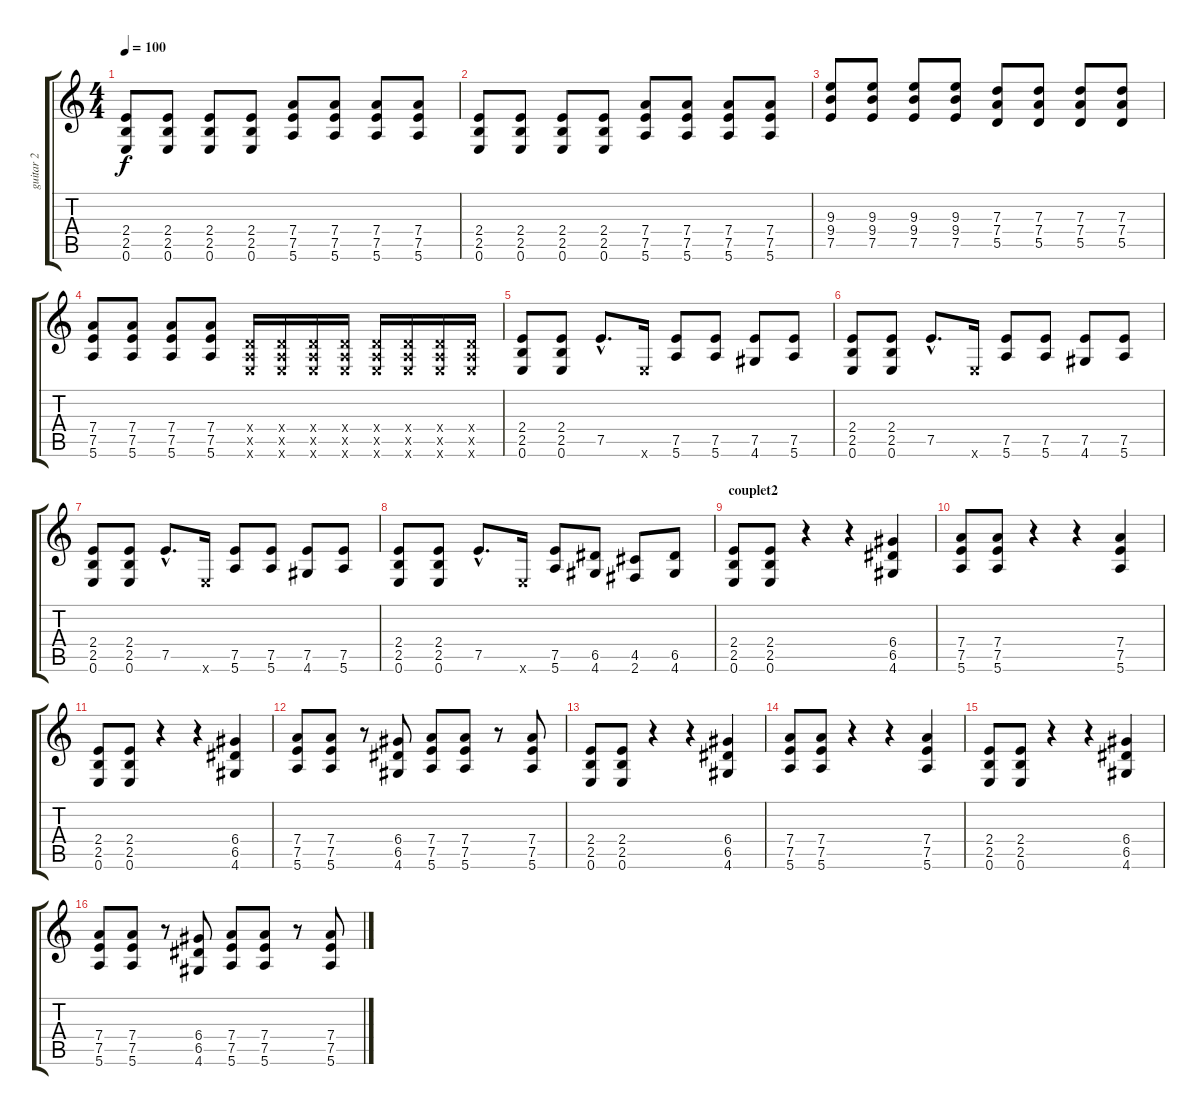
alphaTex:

\track ("guitar 2" "guitar 2") {instrument electricguitarmuted}
\staff {score tabs}
\tuning (E4 B3 G3 D3 A2 E2) {hide}
\ts (4 4)
\tempo 100
\clef g2
\ks c
(2.4 2.5 0.6).8{dy f} (2.4 2.5 0.6).8 (2.4 2.5 0.6).8 (2.4 2.5 0.6).8 (7.4 7.5 5.6).8 (7.4 7.5 5.6).8 (7.4 7.5 5.6).8 (7.4 7.5 5.6).8 |
(2.4 2.5 0.6).8 (2.4 2.5 0.6).8 (2.4 2.5 0.6).8 (2.4 2.5 0.6).8 (7.4 7.5 5.6).8 (7.4 7.5 5.6).8 (7.4 7.5 5.6).8 (7.4 7.5 5.6).8 |
(9.3 9.4 7.5).8 (9.3 9.4 7.5).8 (9.3 9.4 7.5).8 (9.3 9.4 7.5).8 (7.3 7.4 5.5).8 (7.3 7.4 5.5).8 (7.3 7.4 5.5).8 (7.3 7.4 5.5).8 |
(7.4 7.5 5.6).8 (7.4 7.5 5.6).8 (7.4 7.5 5.6).8 (7.4 7.5 5.6).8 (0.4{x} 0.5{x} 0.6{x}).16 (0.4{x} 0.5{x} 0.6{x}).16 (0.4{x} 0.5{x} 0.6{x}).16 (0.4{x} 0.5{x} 0.6{x}).16 (0.4{x} 0.5{x} 0.6{x}).16 (0.4{x} 0.5{x} 0.6{x}).16 (0.4{x} 0.5{x} 0.6{x}).16 (0.4{x} 0.5{x} 0.6{x}).16 |
(2.4 2.5 0.6).8 (2.4 2.5 0.6).8 7.5{hac}.8{d} 0.6{x}.16 (7.5 5.6).8 (7.5 5.6).8 (7.5 4.6).8 (7.5 5.6).8 |
(2.4 2.5 0.6).8 (2.4 2.5 0.6).8 7.5{hac}.8{d} 0.6{x}.16 (7.5 5.6).8 (7.5 5.6).8 (7.5 4.6).8 (7.5 5.6).8 |
(2.4 2.5 0.6).8 (2.4 2.5 0.6).8 7.5{hac}.8{d} 0.6{x}.16 (7.5 5.6).8 (7.5 5.6).8 (7.5 4.6).8 (7.5 5.6).8 |
(2.4 2.5 0.6).8 (2.4 2.5 0.6).8 7.5{hac}.8{d} 0.6{x}.16 (7.5 5.6).8 (6.5 4.6).8 (4.5 2.6).8 (6.5 4.6).8 |
\section ("" "couplet2")
(2.4 2.5 0.6).8 (2.4 2.5 0.6).8 r.4 r.4 (6.4 6.5 4.6).4 |
(7.4 7.5 5.6).8 (7.4 7.5 5.6).8 r.4 r.4 (7.4 7.5 5.6).4 |
(2.4 2.5 0.6).8 (2.4 2.5 0.6).8 r.4 r.4 (6.4 6.5 4.6).4 |
(7.4 7.5 5.6).8 (7.4 7.5 5.6).8 r.8 (6.4 6.5 4.6).8 (7.4 7.5 5.6).8 (7.4 7.5 5.6).8 r.8 (7.4 7.5 5.6).8 |
(2.4 2.5 0.6).8 (2.4 2.5 0.6).8 r.4 r.4 (6.4 6.5 4.6).4 |
(7.4 7.5 5.6).8 (7.4 7.5 5.6).8 r.4 r.4 (7.4 7.5 5.6).4 |
(2.4 2.5 0.6).8 (2.4 2.5 0.6).8 r.4 r.4 (6.4 6.5 4.6).4 |
(7.4 7.5 5.6).8 (7.4 7.5 5.6).8 r.8 (6.4 6.5 4.6).8 (7.4 7.5 5.6).8 (7.4 7.5 5.6).8 r.8 (7.4 7.5 5.6).8
